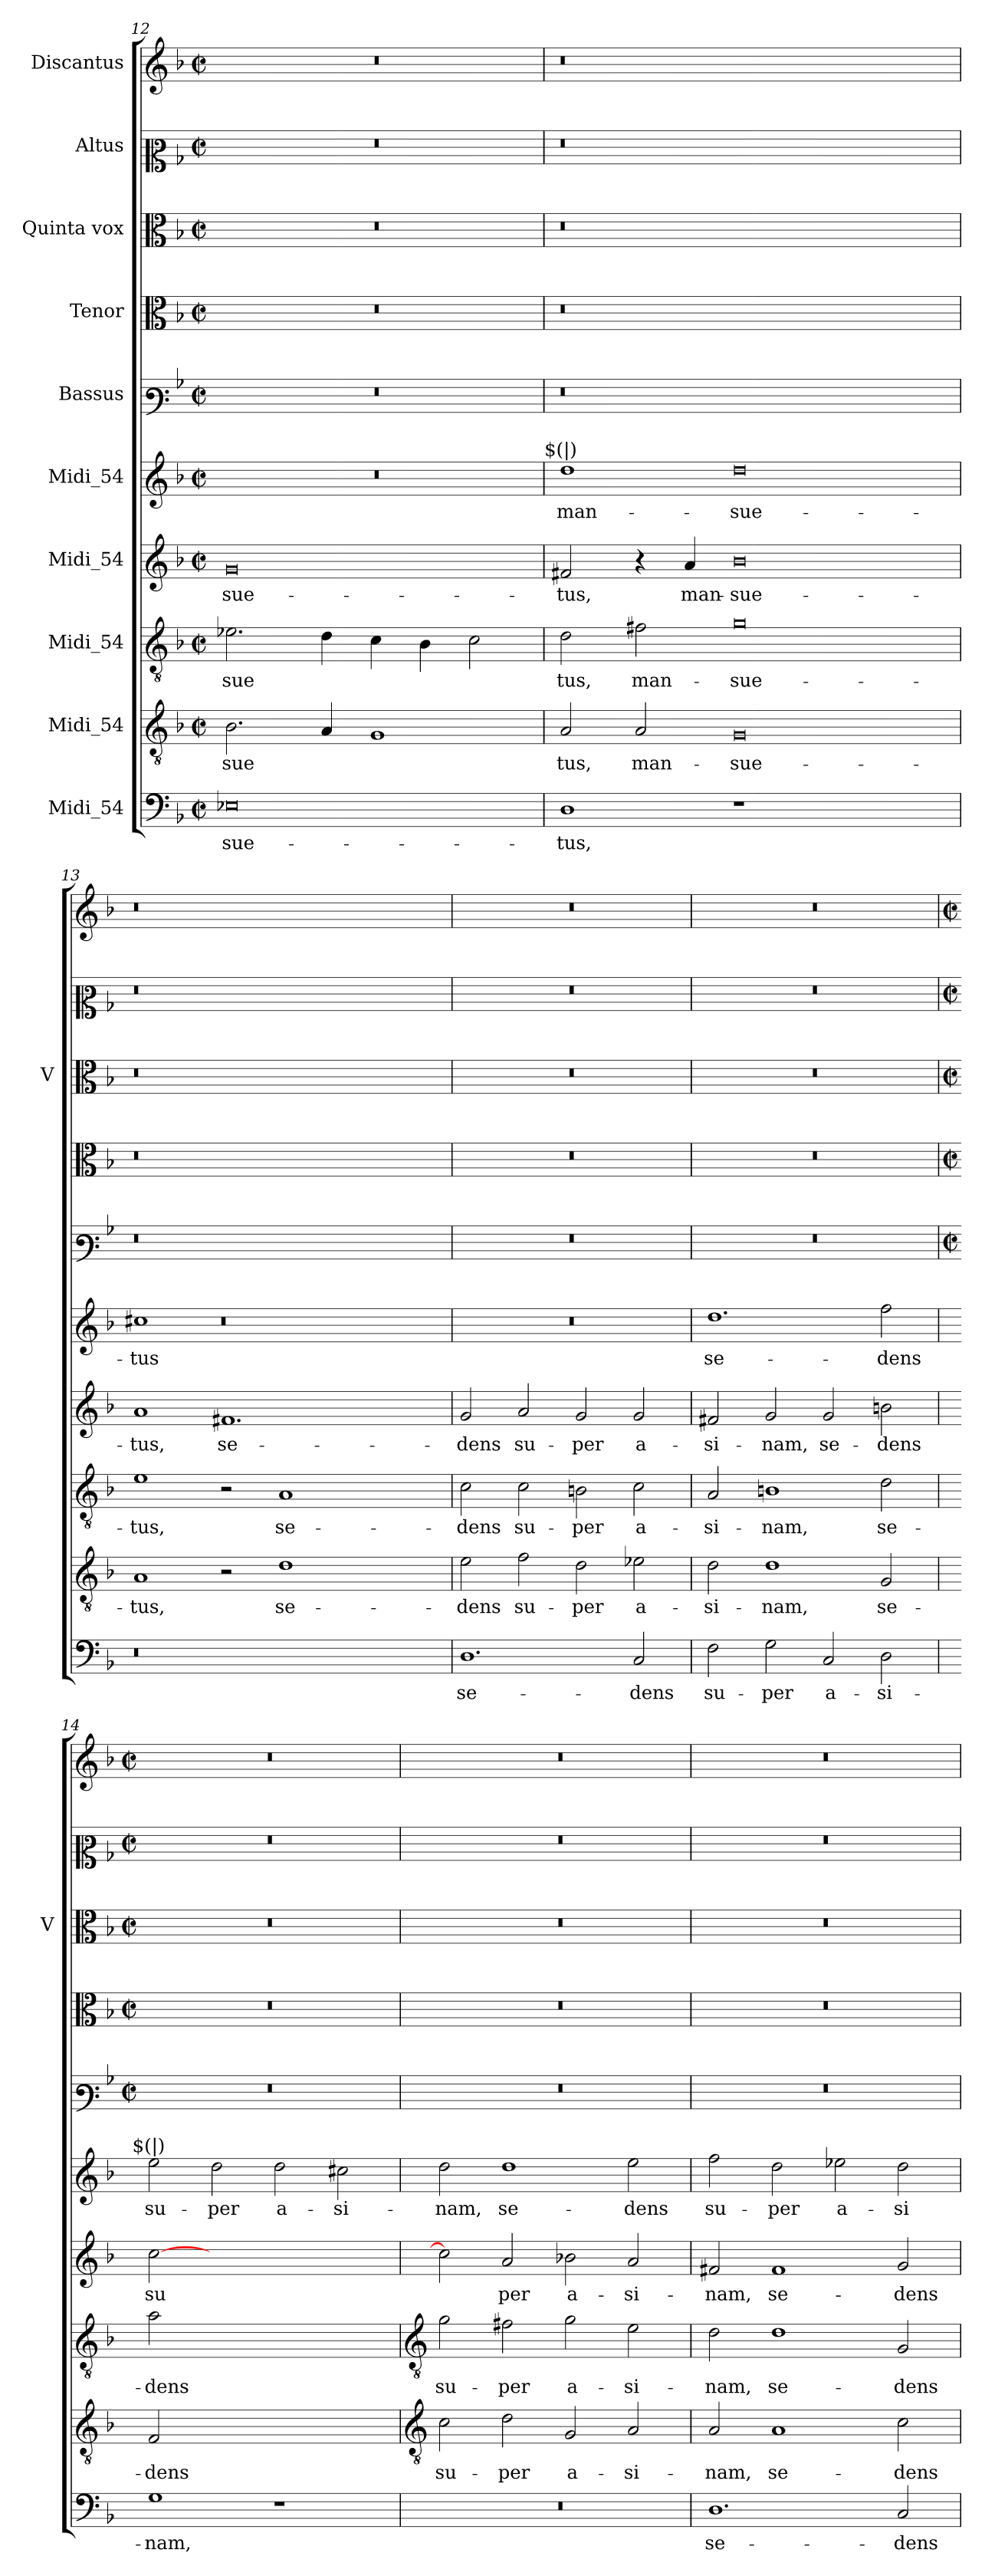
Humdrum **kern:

**kern	**text	**kern	**text	**kern	**text	**kern	**text	**kern	**text	**kern	**kern	**kern	**kern	**kern
*part10	*part10	*part9	*part9	*part8	*part8	*part7	*part7	*part6	*part6	*part5	*part4	*part3	*part2	*part1
*staff10	*staff10	*staff9	*staff9	*staff8	*staff8	*staff7	*staff7	*staff6	*staff6	*staff5	*staff4	*staff3	*staff2	*staff1
*I"Midi_54	*	*I"Midi_54	*	*I"Midi_54	*	*I"Midi_54	*	*I"Midi_54	*	*I"Bassus	*I"Tenor	*I"Quinta vox	*I"Altus	*I"Discantus
*	*	*	*	*	*	*	*	*	*	*	*	*I'V	*	*
!!LO:LB:g=z
*clefF4	*	*clefGv2	*	*clefGv2	*	*clefG2	*	*clefG2	*	*clefF3	*clefC3	*clefC3	*clefC2	*clefG2
*k[b-]	*	*k[b-]	*	*k[b-]	*	*k[b-]	*	*k[b-]	*	*k[b-]	*k[b-]	*k[b-]	*k[b-]	*k[b-]
*F:	*	*F:	*	*F:	*	*F:	*	*F:	*	*F:	*F:	*F:	*F:	*F:
*M4/2	*	*M4/2	*	*M4/2	*	*M4/2	*	*M4/2	*	*M4/2	*M4/2	*M4/2	*M4/2	*M4/2
*met(c|)	*	*met(c|)	*	*met(c|)	*	*met(c|)	*	*met(c|)	*	*met(c|)	*met(c|)	*met(c|)	*met(c|)	*met(c|)
=12	=12	=12	=12	=12	=12	=12	=12	=12	=12	=12	=12	=12	=12	=12
!	!LO:LY:b	!	!LO:LY:b	!	!LO:LY:b	!	!LO:LY:b	!	!	!	!	!	!	!
0E-X	-sue-	2.B-	-sue	2.e-X	-sue	0g	-sue-	0r	.	0r	0r	0r	0r	0r
!	!	!	!	!	!LO:LY:b	!	!	!	!	!	!	!	!	!
.	.	4A	.	4d	-	.	.	.	.	.	.	.	.	.
.	.	1G	.	4c	.	.	.	.	.	.	.	.	.	.
!	!	!	!	!	!LO:LY:b	!	!	!	!	!	!	!	!	!
.	.	.	.	4B-	-	.	.	.	.	.	.	.	.	.
.	.	.	.	2c	.	.	.	.	.	.	.	.	.	.
=13	=13	=13	=13	=13	=13	=13	=13	=13	=13	=13	=13	=13	=13	=13
!	!	!	!	!	!	!	!	!LO:TX:a:cj:t=$(|)	!	!	!	!	!	!
!	!LO:LY:b	!	!LO:LY:b	!	!LO:LY:b	!	!LO:LY:b	!	!LO:LY:b	!	!	!	!	!
1D	-tus,	2A	tus,	2d	tus,	2f#X	-tus,	1dd	man-	0.r	0.r	0.r	0.r	0.r
!	!	!	!LO:LY:b	!	!LO:LY:b	!	!	!	!	!	!	!	!	!
.	.	2A	man-	2f#X	man-	4r	.	.	.	.	.	.	.	.
!	!	!	!	!	!	!	!LO:LY:b	!	!	!	!	!	!	!
.	.	.	.	.	.	4a	man-	.	.	.	.	.	.	.
!	!	!	!LO:LY:b	!	!LO:LY:b	!	!LO:LY:b	!	!LO:LY:b	!	!	!	!	!
1r	.	0G	-sue-	0g	-sue-	0b-	-sue-	0dd	-sue-	.	.	.	.	.
1ryy	.	.	.	.	.	.	.	.	.	.	.	.	.	.
=13	=13	=13	=13	=13	=13	=13	=13	=13	=13	=13	=13	=13	=13	=13
!	!	!	!LO:LY:b	!	!LO:LY:b	!	!LO:LY:b	!	!LO:LY:b	!	!	!	!	!
0r	.	1A	-tus,	1e	-tus,	1a	-tus,	1cc#X	-tus	0.r	0.r	0.r	0.r	0.r
!	!	!	!	!	!	!	!LO:LY:b	!	!	!	!	!	!	!
.	.	2r	.	2r	.	1.f#X	se-	0r	.	.	.	.	.	.
!	!	!	!LO:LY:b	!	!LO:LY:b	!	!	!	!	!	!	!	!	!
.	.	1d	se-	1A	se-	.	.	.	.	.	.	.	.	.
1ryy	.	.	.	.	.	.	.	.	.	.	.	.	.	.
.	.	2ryy	.	2ryy	.	2ryy	.	.	.	.	.	.	.	.
=13	=13	=13	=13	=13	=13	=13	=13	=13	=13	=13	=13	=13	=13	=13
!	!LO:LY:b	!	!LO:LY:b	!	!LO:LY:b	!	!LO:LY:b	!	!	!	!	!	!	!
1.D	se-	2e	-dens	2c	-dens	2g	-dens	0r	.	0r	0r	0r	0r	0r
!	!	!	!LO:LY:b	!	!LO:LY:b	!	!LO:LY:b	!	!	!	!	!	!	!
.	.	2f	su-	2c	su-	2a	su-	.	.	.	.	.	.	.
!	!	!	!LO:LY:b	!	!LO:LY:b	!	!LO:LY:b	!	!	!	!	!	!	!
.	.	2d	-per	2Bn	-per	2g	-per	.	.	.	.	.	.	.
!	!LO:LY:b	!	!LO:LY:b	!	!LO:LY:b	!	!LO:LY:b	!	!	!	!	!	!	!
2C	-dens	2e-X	a-	2c	a-	2g	a-	.	.	.	.	.	.	.
=13	=13	=13	=13	=13	=13	=13	=13	=13	=13	=13	=13	=13	=13	=13
!	!LO:LY:b	!	!LO:LY:b	!	!LO:LY:b	!	!LO:LY:b	!	!LO:LY:b	!	!	!	!	!
2F	su-	2d	-si-	2A	-si-	2f#X	-si-	1.dd	se-	0r	0r	0r	0r	0r
!	!LO:LY:b	!	!LO:LY:b	!	!LO:LY:b	!	!LO:LY:b	!	!	!	!	!	!	!
2G	-per	1d	-nam,	1Bn	-nam,	2g	-nam,	.	.	.	.	.	.	.
!	!LO:LY:b	!	!	!	!	!	!LO:LY:b	!	!	!	!	!	!	!
2C	a-	.	.	.	.	2g	se-	.	.	.	.	.	.	.
!	!LO:LY:b	!	!LO:LY:b	!	!LO:LY:b	!	!LO:LY:b	!	!LO:LY:b	!	!	!	!	!
2D	-si-	2G	se-	2d	se-	2bn	-dens	2ff	-dens	.	.	.	.	.
!!LO:LB:g=z
=14	=14	=14	=14	=14	=14	=14	=14	=14	=14	=14	=14	=14	=14	=14
*	*	*	*	*	*	*	*	*	*	*M4/2	*M4/2	*M4/2	*M4/2	*M4/2
*	*	*	*	*	*	*	*	*	*	*met(c|)	*met(c|)	*met(c|)	*met(c|)	*met(c|)
!	!	!	!	!	!	!	!	!LO:TX:a:cj:t=$(|)	!	!	!	!	!	!
!	!LO:LY:b	!	!LO:LY:b	!	!LO:LY:b	!	!LO:LY:b	!	!LO:LY:b	!	!	!	!	!
1G	-nam,	2F	-dens	2a	-dens	[2cc	su-	2ee	su-	0r	0r	0r	0r	0r
!	!	!	!	!	!	!	!	!	!LO:LY:b	!	!	!	!	!
.	.	1.ryy	.	1.ryy	.	1.ryy	.	2dd	-per	.	.	.	.	.
!	!	!	!	!	!	!	!	!	!LO:LY:b	!	!	!	!	!
1r	.	.	.	.	.	.	.	2dd	a-	.	.	.	.	.
!	!	!	!	!	!	!	!	!	!LO:LY:b	!	!	!	!	!
.	.	.	.	.	.	.	.	2cc#X	-si-	.	.	.	.	.
!!LO:LB:g=z
=15	=15	=15	=15	=15	=15	=15	=15	=15	=15	=15	=15	=15	=15	=15
*	*	*clefGv2	*	*clefGv2	*	*	*	*	*	*	*	*	*	*
!	!	!	!LO:LY:b	!	!LO:LY:b	!	!LO:LY:b	!	!LO:LY:b	!	!	!	!	!
0r	.	2c	su-	2g	su-	2cc]	--	2dd	-nam,	0r	0r	0r	0r	0r
!	!	!	!LO:LY:b	!	!LO:LY:b	!	!LO:LY:b	!	!LO:LY:b	!	!	!	!	!
.	.	2d	-per	2f#X	-per	2a	per	1dd	se-	.	.	.	.	.
!	!	!	!LO:LY:b	!	!LO:LY:b	!	!LO:LY:b	!	!	!	!	!	!	!
.	.	2G	a-	2g	a-	2b-X	a-	.	.	.	.	.	.	.
!	!	!	!LO:LY:b	!	!LO:LY:b	!	!LO:LY:b	!	!LO:LY:b	!	!	!	!	!
.	.	2A	-si-	2e	-si-	2a	-si-	2ee	-dens	.	.	.	.	.
=16	=16	=16	=16	=16	=16	=16	=16	=16	=16	=16	=16	=16	=16	=16
!	!LO:LY:b	!	!LO:LY:b	!	!LO:LY:b	!	!LO:LY:b	!	!LO:LY:b	!	!	!	!	!
1.D	se-	2A	-nam,	2d	-nam,	2f#X	-nam,	2ff	su-	0r	0r	0r	0r	0r
!	!	!	!LO:LY:b	!	!LO:LY:b	!	!LO:LY:b	!	!LO:LY:b	!	!	!	!	!
.	.	1A	se-	1d	se-	1f#	se-	2dd	-per	.	.	.	.	.
!	!	!	!	!	!	!	!	!	!LO:LY:b	!	!	!	!	!
.	.	.	.	.	.	.	.	2ee-X	a-	.	.	.	.	.
!	!LO:LY:b	!	!LO:LY:b	!	!LO:LY:b	!	!LO:LY:b	!	!LO:LY:b	!	!	!	!	!
2C	-dens	2c	-dens	2G	-dens	2g	-dens	2dd	-si-	.	.	.	.	.
=	=	=	=	=	=	=	=	=	=	=	=	=	=	=
*-	*-	*-	*-	*-	*-	*-	*-	*-	*-	*-	*-	*-	*-	*-
